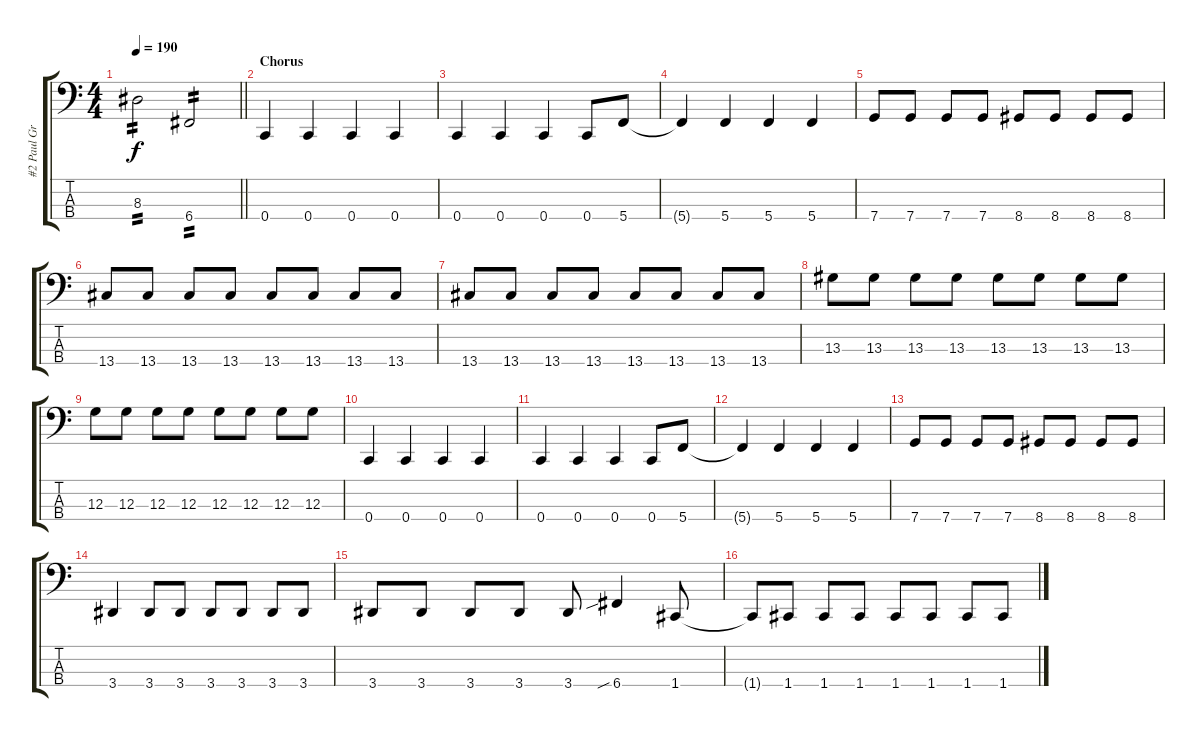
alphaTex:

\track ("#2 Paul Gray" "#2 Paul Gr") {instrument electricbasspick}
\staff {score tabs}
\tuning (F2 C2 G1 C1) {hide}
\ts (4 4)
\tempo 190
\clef f4
\barLineRight lightlight
\ks c
8.3.2{tp 2 dy f} 6.4.2{tp 2} |
\section ("" "Chorus")
0.4.4 0.4.4 0.4.4 0.4.4 |
0.4.4 0.4.4 0.4.4 0.4.8 5.4.8 |
5.4{t}.4 5.4.4 5.4.4 5.4.4 |
7.4.8 7.4.8 7.4.8 7.4.8 8.4.8 8.4.8 8.4.8 8.4.8 |
13.4.8 13.4.8 13.4.8 13.4.8 13.4.8 13.4.8 13.4.8 13.4.8 |
13.4.8 13.4.8 13.4.8 13.4.8 13.4.8 13.4.8 13.4.8 13.4.8 |
13.3.8 13.3.8 13.3.8 13.3.8 13.3.8 13.3.8 13.3.8 13.3.8 |
12.3.8 12.3.8 12.3.8 12.3.8 12.3.8 12.3.8 12.3.8 12.3.8 |
0.4.4 0.4.4 0.4.4 0.4.4 |
0.4.4 0.4.4 0.4.4 0.4.8 5.4.8 |
5.4{t}.4 5.4.4 5.4.4 5.4.4 |
7.4.8 7.4.8 7.4.8 7.4.8 8.4.8 8.4.8 8.4.8 8.4.8 |
3.4.4 3.4.8 3.4.8 3.4.8 3.4.8 3.4.8 3.4.8 |
3.4.8 3.4.8 3.4.8 3.4.8 3.4.8 6.4{sib}.4 1.4.8 |
1.4{t}.8 1.4.8 1.4.8 1.4.8 1.4.8 1.4.8 1.4.8 1.4.8
